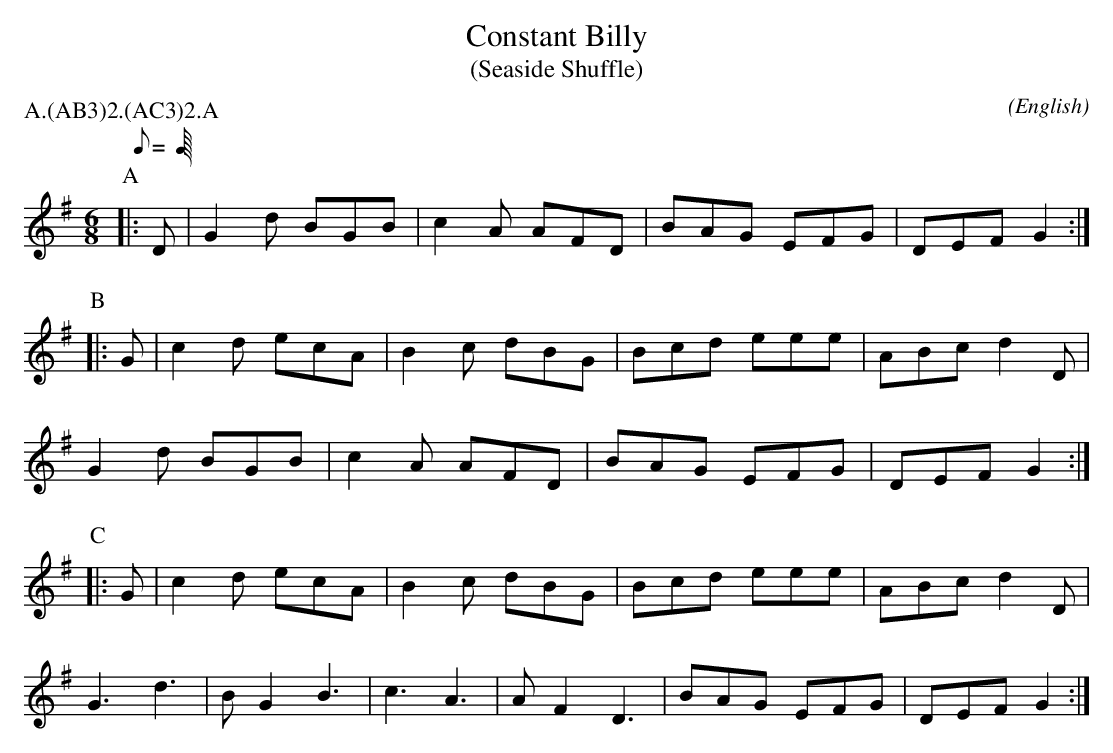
X:1
T:Constant Billy
T:(Seaside Shuffle)
M:6/8
L:1/8
C:
O:English
P:A.(AB3)2.(AC3)2.A
K:G
Q:C3=76
V:1     clef=treble
P:A
|: D | G2 d BGB | c2 A AFD | BAG EFG | DEF  G2 :|
P:B
|: G \
| c2 d ecA | B2 c dBG | Bcd eee | ABc  d2 D |
G2 d BGB | c2 A AFD | BAG EFG | DEF  G2 :|
P:C
|: G \
| c2 d ecA | B2 c dBG | Bcd eee | ABc  d2  D |
G3   d3  | B G2 B3  | c3  A3  | A F2 D3 | BAG  EFG | DEF  G2  :|
